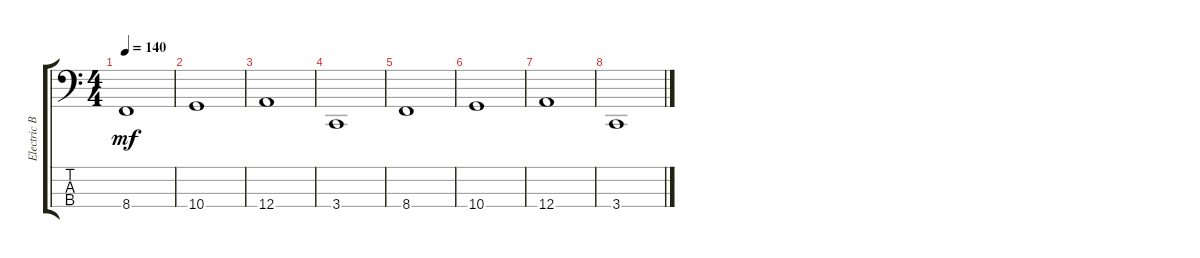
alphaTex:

\track ("Electric Bass" "Electric B") {instrument electricbassfinger}
\staff {score tabs}
\tuning (D2 A1 E1 A0) {hide}
\ts (4 4)
\tempo 140
\clef f4
\ks c
8.4.1{dy mf} |
10.4.1 |
12.4.1 |
3.4.1 |
8.4.1 |
10.4.1 |
12.4.1 |
3.4.1
